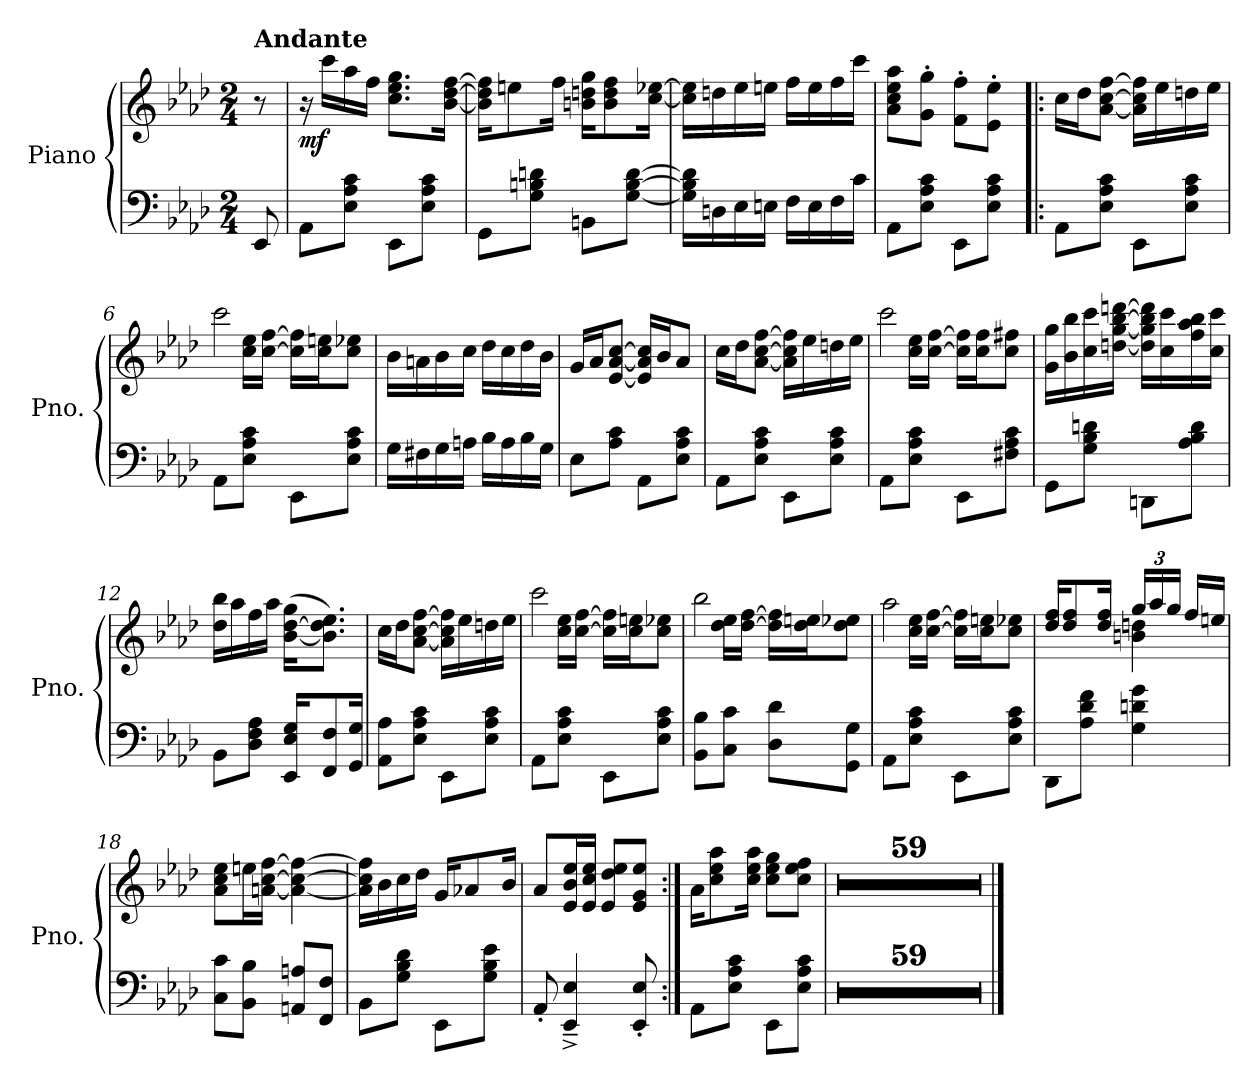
**kern	**kern	**dynam
*part1	*part1	*part1
*staff2	*staff1	*staff1/2
*I"Piano	*	*
*I'Pno.	*	*
*clefF4	*clefG2	*
*k[b-e-a-d-]	*k[b-e-a-d-]	*
*M2/4	*M2/4	*
=	=	=
!	!LO:TX:a:B:t=Andante	!
8EE-/	8r	.
=1	=1	=1
!	!	!LO:DY:b
8AA-\L	16r	mf
.	16ccc\LL	.
8E-\ 8A-\ 8c\J	16aa-\	.
.	16ff\JJ	.
8EE-\L	8.cc\ 8.ee-\ 8.gg\L	.
8E-\ 8A-\ 8c\J	.	.
.	[16b-\ [16dd-\ [16ff\Jk	.
=2	=2	=2
8GG\L	16b-\] 16dd-\] 16ff\]KL	.
.	8een\	.
8G\ 8Bn\ 8dn\J	.	.
.	16ff\Jk	.
8BBn\L	16bn\ 16ddn\ 16gg\KL	.
.	8b\ 8dd\ 8ff\	.
[8G\ [8B\ [8d\J	.	.
.	[16cc\ [16ee-X\Jk	.
=3	=3	=3
16G\] 16B\] 16d\]LL	16cc\] 16ee-\]LL	.
16Dn\	16ddn\	.
16E-\	16ee-\	.
16En\JJ	16een\JJ	.
16F\LL	16ff\LL	.
16E\	16ee\	.
16F\	16ff\	.
16c\JJ	16ccc\JJ	.
=4	=4	=4
8AA-\L	8a-\ 8cc\ 8ee-\ 8aa-\L	.
8E-\ 8A-\ 8c\J	8g\' 8gg\'J	.
8EE-\L	8f\' 8ff\'L	.
8E-\ 8A-\ 8c\J	8e-\' 8ee-\'J	.
!!LO:LB:g=z
=5!|:	=5!|:	=5!|:
8AA-\L	16cc\LL	.
.	16dd-\J	.
8E-\ 8A-\ 8c\J	[8a-\ [8cc\ [8ff\J	.
8EE-\L	16a-\] 16cc\] 16ff\]LL	.
.	16ee-\	.
8E-\ 8A-\ 8c\J	16ddn\	.
.	16ee-\JJ	.
=6	=6	=6
*	*^	*
8AA-\L	8rcccyy	2ccc\	.
8E-\ 8A-\ 8c\J	16cc\ 16ee-\LL	.	.
.	[16cc\ [16ff\JJ	.	.
8EE-\L	16cc\] 16ff\]LL	.	.
.	16cc\ 16een\J	.	.
8E-\ 8A-\ 8c\J	8cc\ 8ee-X\J	.	.
*	*v	*v	*
=7	=7	=7
16G\LL	16b-\LL	.
16F#X\	16an\	.
16G\	16b-\	.
16An\JJ	16cc\JJ	.
16B-\LL	16dd-\LL	.
16A\	16cc\	.
16B-\	16dd-\	.
16G\JJ	16b-\JJ	.
=8	=8	=8
8E-\L	16g/LL	.
.	16a-/J	.
8A-\ 8c\J	[8e-/ [8a-/ [8cc/J	.
8AA-\L	16e-/] 16a-/] 16cc/]LL	.
.	16b-/J	.
8E-\ 8A-\ 8c\J	8a-/J	.
!!LO:LB:g=z
=9	=9	=9
8AA-\L	16cc\LL	.
.	16dd-\J	.
8E-\ 8A-\ 8c\J	[8a-\ [8cc\ [8ff\J	.
8EE-\L	16a-\] 16cc\] 16ff\]LL	.
.	16ee-\	.
8E-\ 8A-\ 8c\J	16ddn\	.
.	16ee-\JJ	.
=10	=10	=10
*	*^	*
8AA-\L	8rcccyy	2ccc\	.
8E-\ 8A-\ 8c\J	16cc\ 16ee-\LL	.	.
.	[16cc\ [16ff\JJ	.	.
8EE-\L	16cc\] 16ff\]LL	.	.
.	16cc\ 16ff\J	.	.
8F#X\ 8A-\ 8c\J	8cc\ 8ff#X\J	.	.
*	*v	*v	*
=11	=11	=11
8GG\L	16g\ 16gg\LL	.
.	16b-\ 16bb-\	.
8G\ 8B-\ 8dn\J	16cc\ 16ccc\	.
.	[16ddn\ [16gg\ [16bb-\ [16dddn\JJ	.
8DDn\L	16dd\] 16gg\] 16bb-\] 16ddd\]LL	.
.	16cc\ 16ccc\	.
8A-\ 8B-\ 8d\J	16ff\ 16aa-\ 16bb-\	.
.	16cc\ 16ccc\JJ	.
=12	=12	=12
8BB-\L	16dd-\ 16bb-\LL	.
.	16aa-\	.
8D-\ 8F\ 8A-\J	16ff\	.
.	16aa-\JJ	.
16EE-/ 16E-/ 16G/KL	(>[16b-\ [16dd-\ 16gg\KL	.
8FF/ 8F/	8.b-\] 8.dd-\] 8.ee-\J)	.
16GG/ 16G/Jk	.	.
!!LO:LB:g=z
=13	=13	=13
8AA-\ 8A-\L	16cc\LL	.
.	16dd-\J	.
8E-\ 8A-\ 8c\J	[8a-\ [8cc\ [8ff\J	.
8EE-\L	16a-\] 16cc\] 16ff\]LL	.
.	16ee-\	.
8E-\ 8A-\ 8c\J	16ddn\	.
.	16ee-\JJ	.
=14	=14	=14
*	*^	*
8AA-\L	8rcccyy	2ccc\	.
8E-\ 8A-\ 8c\J	16cc\ 16ee-\LL	.	.
.	[16cc\ [16ff\JJ	.	.
8EE-\L	16cc\] 16ff\]LL	.	.
.	16cc\ 16een\J	.	.
8E-\ 8A-\ 8c\J	8cc\ 8ee-X\J	.	.
=15	=15	=15	=15
8BB-\ 8B-\L	8rcccyy	2bb-\	.
8C\ 8c\J	16dd-\ 16ee-\LL	.	.
.	[16dd-\ [16ff\JJ	.	.
8D-\ 8d-\L	16dd-\] 16ff\]LL	.	.
.	16dd-\ 16een\J	.	.
8GG\ 8G\J	8dd-\ 8ee-X\J	.	.
=16	=16	=16	=16
8AA-\L	8rcccyy	2aa-\	.
8E-\ 8A-\ 8c\J	16cc\ 16ee-\LL	.	.
.	[16cc\ [16ff\JJ	.	.
8EE-\L	16cc\] 16ff\]LL	.	.
.	16cc\ 16een\J	.	.
8E-\ 8A-\ 8c\J	8cc\ 8ee-X\J	.	.
!!LO:LB:g=z	!!
=17	=17	=17	=17
8DD-\L	16dd-/ 16ff/KL	4ryy	.
.	8dd-/ 8ff/	.	.
8A-\ 8d-\ 8f\J	.	.	.
.	16dd-/ 16ff/Jk	.	.
*	*Xbrackettup	*	*
4G\ 4dn\ 4g\	24gg/LL	4bn\ 4ddn\	.
.	24aa-/	.	.
.	24gg/JJ	.	.
.	16ff/LL	.	.
.	16een/JJ	.	.
*	*v	*v	*
=18	=18	=18
8C\ 8c\L	8a-\ 8cc\ 8ee-\L	.
8BB-\ 8B-\J	16een\L	.
.	[16an\ [16cc\ [16ff\JJ	.
8AAn/ 8An/L	4a\_ 4cc\_ 4ff\_	.
8FF/ 8F/J	.	.
=19	=19	=19
8BB-\L	16a\] 16cc\] 16ff\]LL	.
.	16b-\	.
8G\ 8B-\ 8d-\J	16cc\	.
.	16dd-\JJ	.
8EE-\L	16g/KL	.
.	8a-X/	.
8G\ 8B-\ 8e-\J	.	.
.	16b-/Jk	.
=20	=20	=20
8AA-'/	8a-/L	.
4EE-/^~ 4E-/^~	16e-/ 16b-/ 16ee-/L	.
.	16e-/ 16cc/ 16ee-/JJ	.
.	8e-/ 8dd-/ 8ee-/L	.
8EE-/' 8E-/'	8e-/ 8g/ 8ee-/J	.
=21:|!	=21:|!	=21:|!
8AA-\L	16a-\KL	.
.	8cc\ 8ee-\ 8aa-\	.
8E-\ 8A-\ 8c\J	.	.
.	16cc\ 16ee-\ 16aa-\Jk	.
8EE-\L	8cc\ 8ee-\ 8gg\L	.
8E-\ 8A-\ 8c\J	8cc\ 8ee-\ 8ff\J	.
!!LO:PB:g=z
=22	=22	=22
2r	2r	.
=23	=23	=23
2r	2r	.
=24	=24	=24
2r	2r	.
=25	=25	=25
2r	2r	.
=26	=26	=26
2r	2r	.
=27	=27	=27
2r	2r	.
=28	=28	=28
2r	2r	.
=29	=29	=29
2r	2r	.
=30	=30	=30
2r	2r	.
=31	=31	=31
2r	2r	.
=32	=32	=32
2r	2r	.
=33	=33	=33
2r	2r	.
=34	=34	=34
2r	2r	.
=35	=35	=35
2r	2r	.
=36	=36	=36
2r	2r	.
=37	=37	=37
2r	2r	.
=38	=38	=38
2r	2r	.
!!LO:LB:g=z
=39	=39	=39
2r	2r	.
=40	=40	=40
2r	2r	.
=41	=41	=41
2r	2r	.
=42	=42	=42
2r	2r	.
=43	=43	=43
2r	2r	.
=44	=44	=44
2r	2r	.
=45	=45	=45
2r	2r	.
=46	=46	=46
2r	2r	.
=47	=47	=47
2r	2r	.
=48	=48	=48
2r	2r	.
=49	=49	=49
2r	2r	.
=50	=50	=50
2r	2r	.
=51	=51	=51
2r	2r	.
=52	=52	=52
2r	2r	.
=53	=53	=53
2r	2r	.
=54	=54	=54
2r	2r	.
=55	=55	=55
2r	2r	.
!!LO:LB:g=z
=56	=56	=56
2r	2r	.
=57	=57	=57
2r	2r	.
=58	=58	=58
2r	2r	.
=59	=59	=59
2r	2r	.
=60	=60	=60
2r	2r	.
=61	=61	=61
2r	2r	.
=62	=62	=62
2r	2r	.
=63	=63	=63
2r	2r	.
=64	=64	=64
2r	2r	.
=65	=65	=65
2r	2r	.
=66	=66	=66
2r	2r	.
=67	=67	=67
2r	2r	.
=68	=68	=68
2r	2r	.
=69	=69	=69
2r	2r	.
=70	=70	=70
2r	2r	.
=71	=71	=71
2r	2r	.
=72	=72	=72
2r	2r	.
!!LO:LB:g=z
=73	=73	=73
2r	2r	.
=74	=74	=74
2r	2r	.
=75	=75	=75
2r	2r	.
=76	=76	=76
2r	2r	.
=77	=77	=77
2r	2r	.
=78	=78	=78
2r	2r	.
=79	=79	=79
2r	2r	.
=80	=80	=80
2r	2r	.
==	==	==
*-	*-	*-
